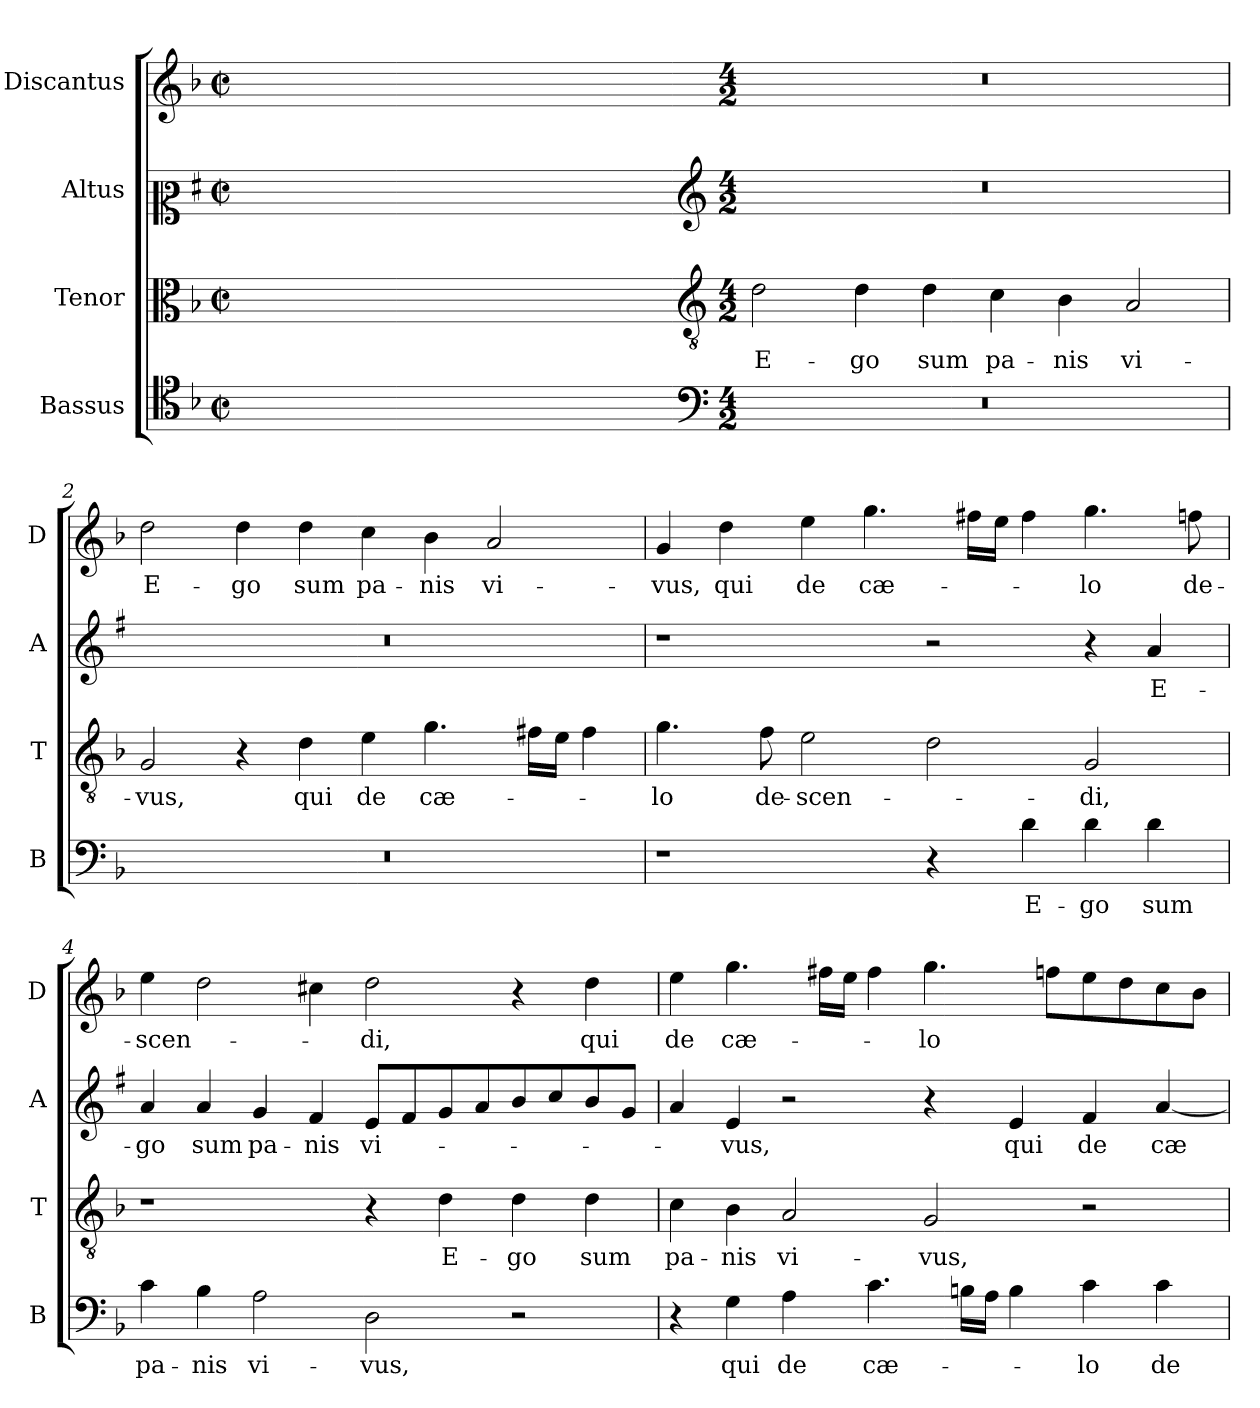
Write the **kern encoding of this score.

**kern	**text	**kern	**text	**kern	**text	**kern	**text
*part4	*part4	*part3	*part3	*part2	*part2	*part1	*part1
*staff4	*staff4	*staff3	*staff3	*staff2	*staff2	*staff1	*staff1
*I"Bassus	*	*I"Tenor	*	*I"Altus	*	*I"Discantus	*
*I'B	*	*I'T	*	*I'A	*	*I'D	*
*clefC4	*	*clefC3	*	*clefC2	*	*clefG2	*
*	*	*	*	*ITrd1c2	*	*	*
*k[b-]	*	*k[b-]	*	*k[b-]	*	*k[b-]	*
*F:	*	*F:	*	*F:	*	*F:	*
*M2/2	*	*M2/2	*	*M2/2	*	*M2/2	*
*met(c|)	*	*met(c|)	*	*met(c|)	*	*met(c|)	*
=	=	=	=	=	=	=	=
1ryy	.	1ryy	.	1ryy	.	1ryy	.
=1X-	=1X-	=1X-	=1X-	=1X-	=1X-	=1X-	=1X-
4ryy	.	4ryy	.	4ryy	.	4ryy	.
4ryy	.	4ryy	.	4ryy	.	4ryy	.
4ryy	.	4ryy	.	4ryy	.	4ryy	.
4ryy	.	4ryy	.	4ryy	.	4ryy	.
=1-	=1-	=1-	=1-	=1-	=1-	=1-	=1-
*clefF4	*	*clefGv2	*	*clefG2	*	*	*
*M4/2	*	*M4/2	*	*M4/2	*	*M4/2	*
!	!	!	!LO:LY:b	!	!	!	!
0r	.	2d\	E-	0r	.	0r	.
!	!	!	!LO:LY:b	!	!	!	!
.	.	4d\	-go	.	.	.	.
!	!	!	!LO:LY:b	!	!	!	!
.	.	4d\	sum	.	.	.	.
!	!	!	!LO:LY:b	!	!	!	!
.	.	4c\	pa-	.	.	.	.
!	!	!	!LO:LY:b	!	!	!	!
.	.	4B-\	-nis	.	.	.	.
!	!	!	!LO:LY:b	!	!	!	!
.	.	2A/	vi-	.	.	.	.
=2	=2	=2	=2	=2	=2	=2	=2
!	!	!	!LO:LY:b	!	!	!	!LO:LY:b
0r	.	2G/	-vus,	0r	.	2dd\	E-
!	!	!	!	!	!	!	!LO:LY:b
.	.	4r	.	.	.	4dd\	-go
!	!	!	!LO:LY:b	!	!	!	!LO:LY:b
.	.	4d\	qui	.	.	4dd\	sum
!	!	!	!LO:LY:b	!	!	!	!LO:LY:b
.	.	4e\	de	.	.	4cc\	pa-
!	!	!	!LO:LY:b	!	!	!	!LO:LY:b
.	.	4.g\	cæ-	.	.	4b-\	-nis
!	!	!	!	!	!	!	!LO:LY:b
.	.	.	.	.	.	2a/	vi-
.	.	16f#X\LL	.	.	.	.	.
.	.	16e\JJ	.	.	.	.	.
.	.	4f#\	.	.	.	.	.
=3	=3	=3	=3	=3	=3	=3	=3
!	!	!	!LO:LY:b	!	!	!	!LO:LY:b
1r	.	4.g\	-lo	1r	.	4g/	-vus,
!	!	!	!	!	!	!	!LO:LY:b
.	.	.	.	.	.	4dd\	qui
!	!	!	!LO:LY:b	!	!	!	!
.	.	8f\	de-	.	.	.	.
!	!	!	!LO:LY:b	!	!	!	!LO:LY:b
.	.	2e\	-scen-	.	.	4ee\	de
!	!	!	!	!	!	!	!LO:LY:b
.	.	.	.	.	.	4.gg\	cæ-
4r	.	2d\	.	2r	.	.	.
.	.	.	.	.	.	16ff#X\LL	.
.	.	.	.	.	.	16ee\JJ	.
!	!LO:LY:b	!	!	!	!	!	!
4d\	E-	.	.	.	.	4ff#\	.
!	!LO:LY:b	!	!LO:LY:b	!	!	!	!LO:LY:b
4d\	-go	2G/	-di,	4r	.	4.gg\	-lo
!	!LO:LY:b	!	!	!	!LO:LY:b	!	!
4d\	sum	.	.	4g/	E-	.	.
!	!	!	!	!	!	!	!LO:LY:b
.	.	.	.	.	.	8ffn\	de-
!!LO:LB:g=z
=4	=4	=4	=4	=4	=4	=4	=4
!	!LO:LY:b	!	!	!	!LO:LY:b	!	!LO:LY:b
4c\	pa-	1r	.	4g/	-go	4ee\	-scen-
!	!LO:LY:b	!	!	!	!LO:LY:b	!	!
4B-\	-nis	.	.	4g/	sum	2dd\	.
!	!LO:LY:b	!	!	!	!LO:LY:b	!	!
2A\	vi-	.	.	4f/	pa-	.	.
!	!	!	!	!	!LO:LY:b	!	!
.	.	.	.	4e/	-nis	4cc#X\	.
!	!LO:LY:b	!	!	!	!LO:LY:b	!	!LO:LY:b
2D\	-vus,	4r	.	8d/L	vi-	2dd\	-di,
.	.	.	.	8e/	.	.	.
!	!	!	!LO:LY:b	!	!	!	!
.	.	4d\	E-	8f/	.	.	.
.	.	.	.	8g/	.	.	.
!	!	!	!LO:LY:b	!	!	!	!
2r	.	4d\	-go	8a/	.	4r	.
.	.	.	.	8b-/	.	.	.
!	!	!	!LO:LY:b	!	!	!	!LO:LY:b
.	.	4d\	sum	8a/	.	4dd\	qui
.	.	.	.	8f/J	.	.	.
=5	=5	=5	=5	=5	=5	=5	=5
!	!	!	!LO:LY:b	!	!	!	!LO:LY:b
4r	.	4c\	pa-	4g/	.	4ee\	de
!	!LO:LY:b	!	!LO:LY:b	!	!LO:LY:b	!	!LO:LY:b
4G\	qui	4B-\	-nis	4d/	-vus,	4.gg\	cæ-
!	!LO:LY:b	!	!LO:LY:b	!	!	!	!
4A\	de	2A/	vi-	2r	.	.	.
.	.	.	.	.	.	16ff#X\LL	.
.	.	.	.	.	.	16ee\JJ	.
!	!LO:LY:b	!	!	!	!	!	!
4.c\	cæ-	.	.	.	.	4ff#\	.
!	!	!	!LO:LY:b	!	!	!	!LO:LY:b
.	.	2G/	-vus,	4r	.	4.gg\	-lo
16Bn\LL	.	.	.	.	.	.	.
16A\JJ	.	.	.	.	.	.	.
!	!	!	!	!	!LO:LY:b	!	!
4B\	.	.	.	4d/	qui	.	.
.	.	.	.	.	.	8ffn\L	.
!	!LO:LY:b	!	!	!	!LO:LY:b	!	!
4c\	-lo	2r	.	4e/	de	8ee\	.
.	.	.	.	.	.	8dd\	.
!	!LO:LY:b	!	!	!	!LO:LY:b	!	!
4c\	de-	.	.	[4g/	cæ-	8cc\	.
.	.	.	.	.	.	8b-\J	.
=	=	=	=	=	=	=	=
*-	*-	*-	*-	*-	*-	*-	*-
